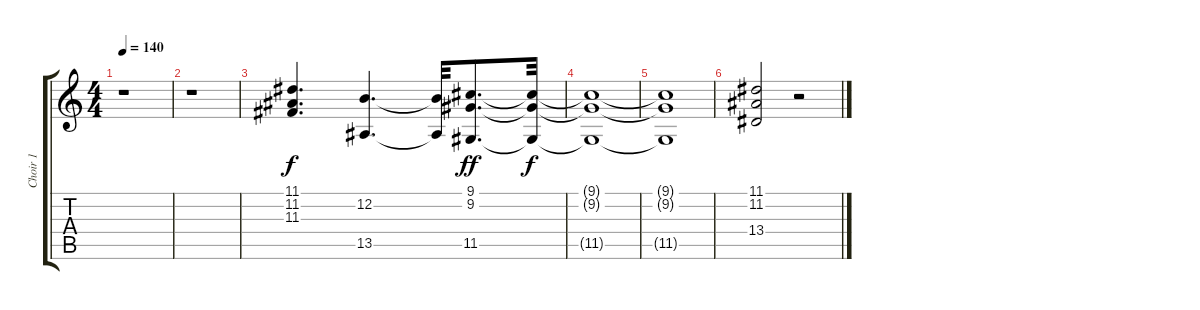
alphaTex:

\track ("Choir 1" "Choir 1") {instrument pad4choir}
\staff {score tabs}
\tuning (E4 B3 G3 D3 A2 E2) {hide}
\ts (4 4)
\tempo 140
\clef g2
\ks c
r.1{dy f} |
r.1 |
(11.1 11.2 11.3).4{d} (12.2 13.5).4{d} (12.2{t} 13.5{t}).32 (9.1 9.2 11.5).8{d dy ff} (9.1{t} 9.2{t} 11.5{t}).32{dy f} |
(9.1{t} 9.2{t} 11.5{t}).1 |
(9.1{t} 9.2{t} 11.5{t}).1 |
(11.1 11.2 13.4).2 r.2
